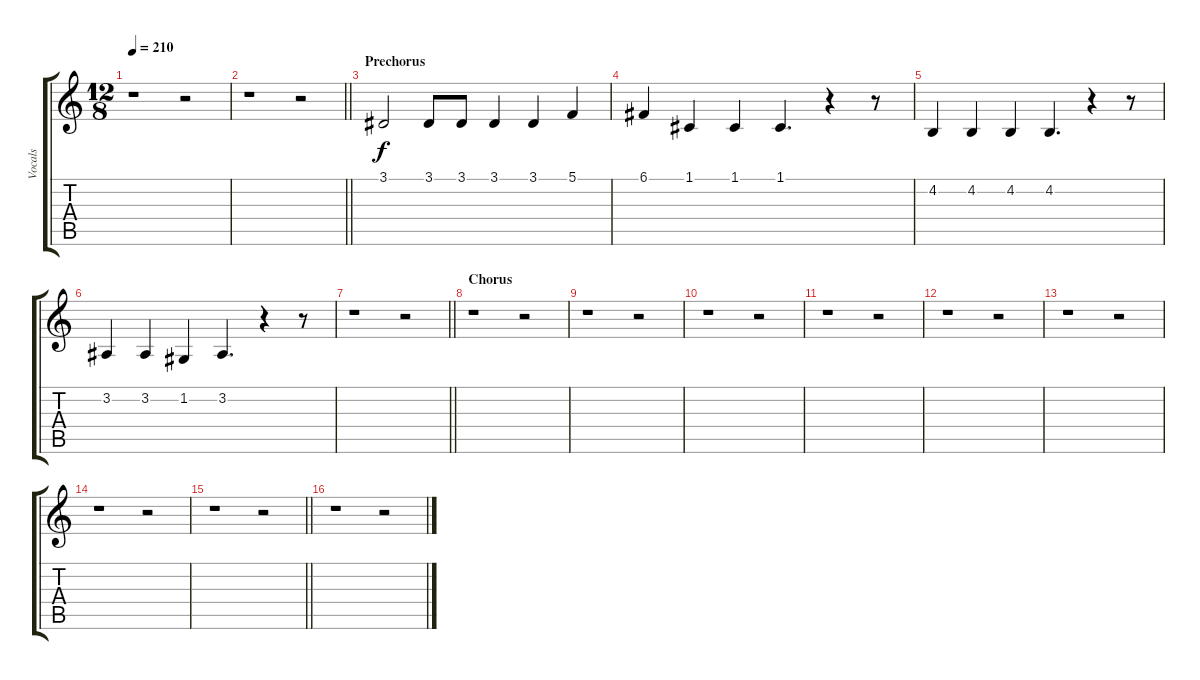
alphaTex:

\track ("Vocals" "Vocals") {instrument lead6voice}
\staff {score tabs}
\tuning (C4 G3 Eb3 Bb2 F2 C2) {hide}
\ts (12 8)
\tempo 210
\clef g2
\ks c
r.1{dy f} r.2 |
\barLineRight lightlight
r.1 r.2 |
\section ("" "Prechorus")
3.1.2 3.1.8 3.1.8 3.1.4 3.1.4 5.1.4 |
6.1.4 1.1.4 1.1.4 1.1.4{d} r.4 r.8 |
4.2.4 4.2.4 4.2.4 4.2.4{d} r.4 r.8 |
3.2.4 3.2.4 1.2.4 3.2.4{d} r.4 r.8 |
\barLineRight lightlight
r.1 r.2 |
\section ("" "Chorus")
r.1 r.2 |
r.1 r.2 |
r.1 r.2 |
r.1 r.2 |
r.1 r.2 |
r.1 r.2 |
r.1 r.2 |
\barLineRight lightlight
r.1 r.2 |
r.1 r.2
